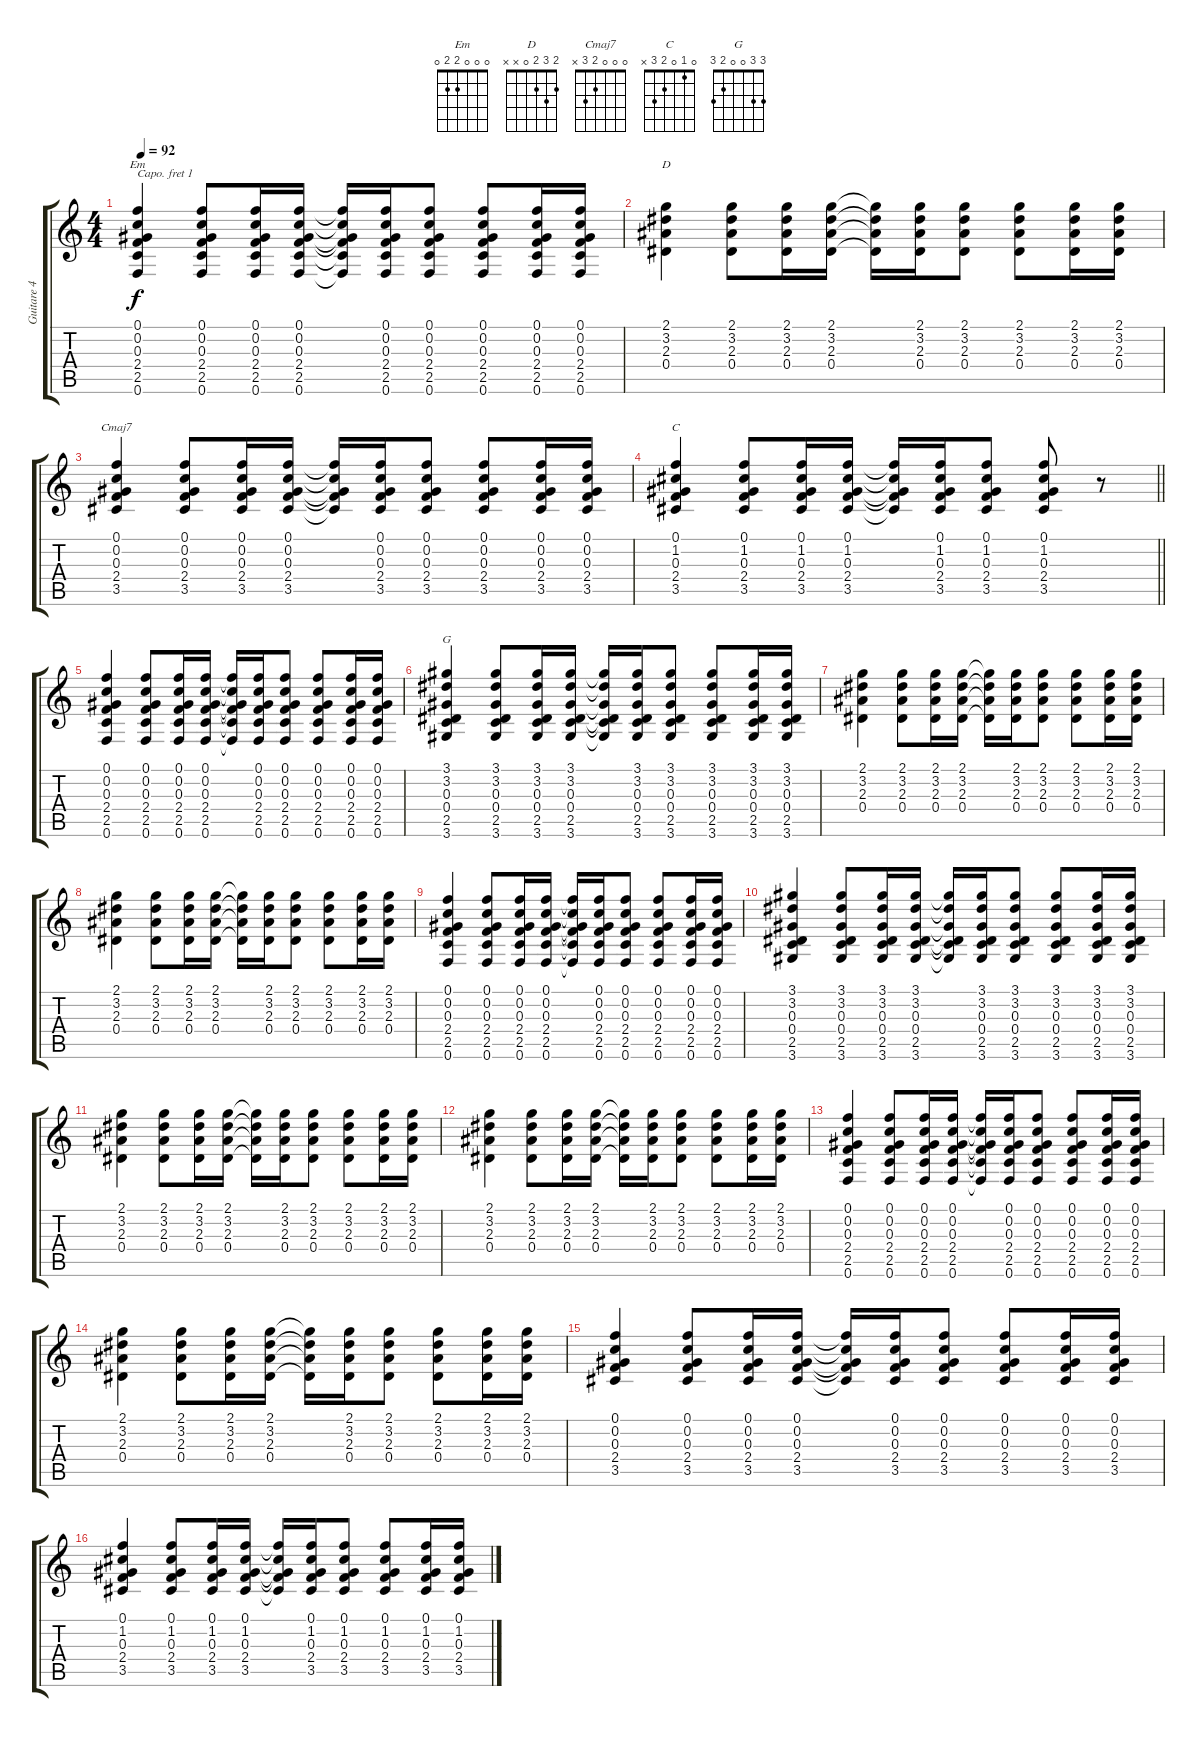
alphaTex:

\track ("Guitare 4" "Guitare 4") {instrument acousticguitarnylon}
\staff {score tabs}
\capo 1
\tuning (E4 B3 G3 D3 A2 E2) {hide}
\chord ("Em" 0 0 0 2 2 0)
\chord ("D" 2 3 2 0 x x)
\chord ("Cmaj7" 0 0 0 2 3 x)
\chord ("C" 0 1 0 2 3 x)
\chord ("G" 3 3 0 0 2 3)
\ts (4 4)
\tempo 92
\clef g2
\ks c
(0.1 0.2 0.3 2.4 2.5 0.6).4{ch "Em" dy f} (0.1 0.2 0.3 2.4 2.5 0.6).8 (0.1 0.2 0.3 2.4 2.5 0.6).16 (0.1 0.2 0.3 2.4 2.5 0.6).16 (0.1{t} 0.2{t} 0.3{t} 2.4{t} 2.5{t} 0.6{t}).16 (0.1 0.2 0.3 2.4 2.5 0.6).16 (0.1 0.2 0.3 2.4 2.5 0.6).8 (0.1 0.2 0.3 2.4 2.5 0.6).8 (0.1 0.2 0.3 2.4 2.5 0.6).16 (0.1 0.2 0.3 2.4 2.5 0.6).16 |
(2.1 3.2 2.3 0.4).4{ch "D"} (2.1 3.2 2.3 0.4).8 (2.1 3.2 2.3 0.4).16 (2.1 3.2 2.3 0.4).16 (2.1{t} 3.2{t} 2.3{t} 0.4{t}).16 (2.1 3.2 2.3 0.4).16 (2.1 3.2 2.3 0.4).8 (2.1 3.2 2.3 0.4).8 (2.1 3.2 2.3 0.4).16 (2.1 3.2 2.3 0.4).16 |
(0.1 0.2 0.3 2.4 3.5).4{ch "Cmaj7"} (0.1 0.2 0.3 2.4 3.5).8 (0.1 0.2 0.3 2.4 3.5).16 (0.1 0.2 0.3 2.4 3.5).16 (0.1{t} 0.2{t} 0.3{t} 2.4{t} 3.5{t}).16 (0.1 0.2 0.3 2.4 3.5).16 (0.1 0.2 0.3 2.4 3.5).8 (0.1 0.2 0.3 2.4 3.5).8 (0.1 0.2 0.3 2.4 3.5).16 (0.1 0.2 0.3 2.4 3.5).16 |
\barLineRight lightlight
(0.1 1.2 0.3 2.4 3.5).4{ch "C"} (0.1 1.2 0.3 2.4 3.5).8 (0.1 1.2 0.3 2.4 3.5).16 (0.1 1.2 0.3 2.4 3.5).16 (0.1{t} 1.2{t} 0.3{t} 2.4{t} 3.5{t}).16 (0.1 1.2 0.3 2.4 3.5).16 (0.1 1.2 0.3 2.4 3.5).8 (0.1 1.2 0.3 2.4 3.5).8 r.8 |
(0.1 0.2 0.3 2.4 2.5 0.6).4 (0.1 0.2 0.3 2.4 2.5 0.6).8 (0.1 0.2 0.3 2.4 2.5 0.6).16 (0.1 0.2 0.3 2.4 2.5 0.6).16 (0.1{t} 0.2{t} 0.3{t} 2.4{t} 2.5{t} 0.6{t}).16 (0.1 0.2 0.3 2.4 2.5 0.6).16 (0.1 0.2 0.3 2.4 2.5 0.6).8 (0.1 0.2 0.3 2.4 2.5 0.6).8 (0.1 0.2 0.3 2.4 2.5 0.6).16 (0.1 0.2 0.3 2.4 2.5 0.6).16 |
(3.1 3.2 0.3 0.4 2.5 3.6).4{ch "G"} (3.1 3.2 0.3 0.4 2.5 3.6).8 (3.1 3.2 0.3 0.4 2.5 3.6).16 (3.1 3.2 0.3 0.4 2.5 3.6).16 (3.1{t} 3.2{t} 0.3{t} 0.4{t} 2.5{t} 3.6{t}).16 (3.1 3.2 0.3 0.4 2.5 3.6).16 (3.1 3.2 0.3 0.4 2.5 3.6).8 (3.1 3.2 0.3 0.4 2.5 3.6).8 (3.1 3.2 0.3 0.4 2.5 3.6).16 (3.1 3.2 0.3 0.4 2.5 3.6).16 |
(2.1 3.2 2.3 0.4).4 (2.1 3.2 2.3 0.4).8 (2.1 3.2 2.3 0.4).16 (2.1 3.2 2.3 0.4).16 (2.1{t} 3.2{t} 2.3{t} 0.4{t}).16 (2.1 3.2 2.3 0.4).16 (2.1 3.2 2.3 0.4).8 (2.1 3.2 2.3 0.4).8 (2.1 3.2 2.3 0.4).16 (2.1 3.2 2.3 0.4).16 |
(2.1 3.2 2.3 0.4).4 (2.1 3.2 2.3 0.4).8 (2.1 3.2 2.3 0.4).16 (2.1 3.2 2.3 0.4).16 (2.1{t} 3.2{t} 2.3{t} 0.4{t}).16 (2.1 3.2 2.3 0.4).16 (2.1 3.2 2.3 0.4).8 (2.1 3.2 2.3 0.4).8 (2.1 3.2 2.3 0.4).16 (2.1 3.2 2.3 0.4).16 |
(0.1 0.2 0.3 2.4 2.5 0.6).4 (0.1 0.2 0.3 2.4 2.5 0.6).8 (0.1 0.2 0.3 2.4 2.5 0.6).16 (0.1 0.2 0.3 2.4 2.5 0.6).16 (0.1{t} 0.2{t} 0.3{t} 2.4{t} 2.5{t} 0.6{t}).16 (0.1 0.2 0.3 2.4 2.5 0.6).16 (0.1 0.2 0.3 2.4 2.5 0.6).8 (0.1 0.2 0.3 2.4 2.5 0.6).8 (0.1 0.2 0.3 2.4 2.5 0.6).16 (0.1 0.2 0.3 2.4 2.5 0.6).16 |
(3.1 3.2 0.3 0.4 2.5 3.6).4 (3.1 3.2 0.3 0.4 2.5 3.6).8 (3.1 3.2 0.3 0.4 2.5 3.6).16 (3.1 3.2 0.3 0.4 2.5 3.6).16 (3.1{t} 3.2{t} 0.3{t} 0.4{t} 2.5{t} 3.6{t}).16 (3.1 3.2 0.3 0.4 2.5 3.6).16 (3.1 3.2 0.3 0.4 2.5 3.6).8 (3.1 3.2 0.3 0.4 2.5 3.6).8 (3.1 3.2 0.3 0.4 2.5 3.6).16 (3.1 3.2 0.3 0.4 2.5 3.6).16 |
(2.1 3.2 2.3 0.4).4 (2.1 3.2 2.3 0.4).8 (2.1 3.2 2.3 0.4).16 (2.1 3.2 2.3 0.4).16 (2.1{t} 3.2{t} 2.3{t} 0.4{t}).16 (2.1 3.2 2.3 0.4).16 (2.1 3.2 2.3 0.4).8 (2.1 3.2 2.3 0.4).8 (2.1 3.2 2.3 0.4).16 (2.1 3.2 2.3 0.4).16 |
(2.1 3.2 2.3 0.4).4 (2.1 3.2 2.3 0.4).8 (2.1 3.2 2.3 0.4).16 (2.1 3.2 2.3 0.4).16 (2.1{t} 3.2{t} 2.3{t} 0.4{t}).16 (2.1 3.2 2.3 0.4).16 (2.1 3.2 2.3 0.4).8 (2.1 3.2 2.3 0.4).8 (2.1 3.2 2.3 0.4).16 (2.1 3.2 2.3 0.4).16 |
(0.1 0.2 0.3 2.4 2.5 0.6).4 (0.1 0.2 0.3 2.4 2.5 0.6).8 (0.1 0.2 0.3 2.4 2.5 0.6).16 (0.1 0.2 0.3 2.4 2.5 0.6).16 (0.1{t} 0.2{t} 0.3{t} 2.4{t} 2.5{t} 0.6{t}).16 (0.1 0.2 0.3 2.4 2.5 0.6).16 (0.1 0.2 0.3 2.4 2.5 0.6).8 (0.1 0.2 0.3 2.4 2.5 0.6).8 (0.1 0.2 0.3 2.4 2.5 0.6).16 (0.1 0.2 0.3 2.4 2.5 0.6).16 |
(2.1 3.2 2.3 0.4).4 (2.1 3.2 2.3 0.4).8 (2.1 3.2 2.3 0.4).16 (2.1 3.2 2.3 0.4).16 (2.1{t} 3.2{t} 2.3{t} 0.4{t}).16 (2.1 3.2 2.3 0.4).16 (2.1 3.2 2.3 0.4).8 (2.1 3.2 2.3 0.4).8 (2.1 3.2 2.3 0.4).16 (2.1 3.2 2.3 0.4).16 |
(0.1 0.2 0.3 2.4 3.5).4 (0.1 0.2 0.3 2.4 3.5).8 (0.1 0.2 0.3 2.4 3.5).16 (0.1 0.2 0.3 2.4 3.5).16 (0.1{t} 0.2{t} 0.3{t} 2.4{t} 3.5{t}).16 (0.1 0.2 0.3 2.4 3.5).16 (0.1 0.2 0.3 2.4 3.5).8 (0.1 0.2 0.3 2.4 3.5).8 (0.1 0.2 0.3 2.4 3.5).16 (0.1 0.2 0.3 2.4 3.5).16 |
(0.1 1.2 0.3 2.4 3.5).4 (0.1 1.2 0.3 2.4 3.5).8 (0.1 1.2 0.3 2.4 3.5).16 (0.1 1.2 0.3 2.4 3.5).16 (0.1{t} 1.2{t} 0.3{t} 2.4{t} 3.5{t}).16 (0.1 1.2 0.3 2.4 3.5).16 (0.1 1.2 0.3 2.4 3.5).8 (0.1 1.2 0.3 2.4 3.5).8 (0.1 1.2 0.3 2.4 3.5).16 (0.1 1.2 0.3 2.4 3.5).16
